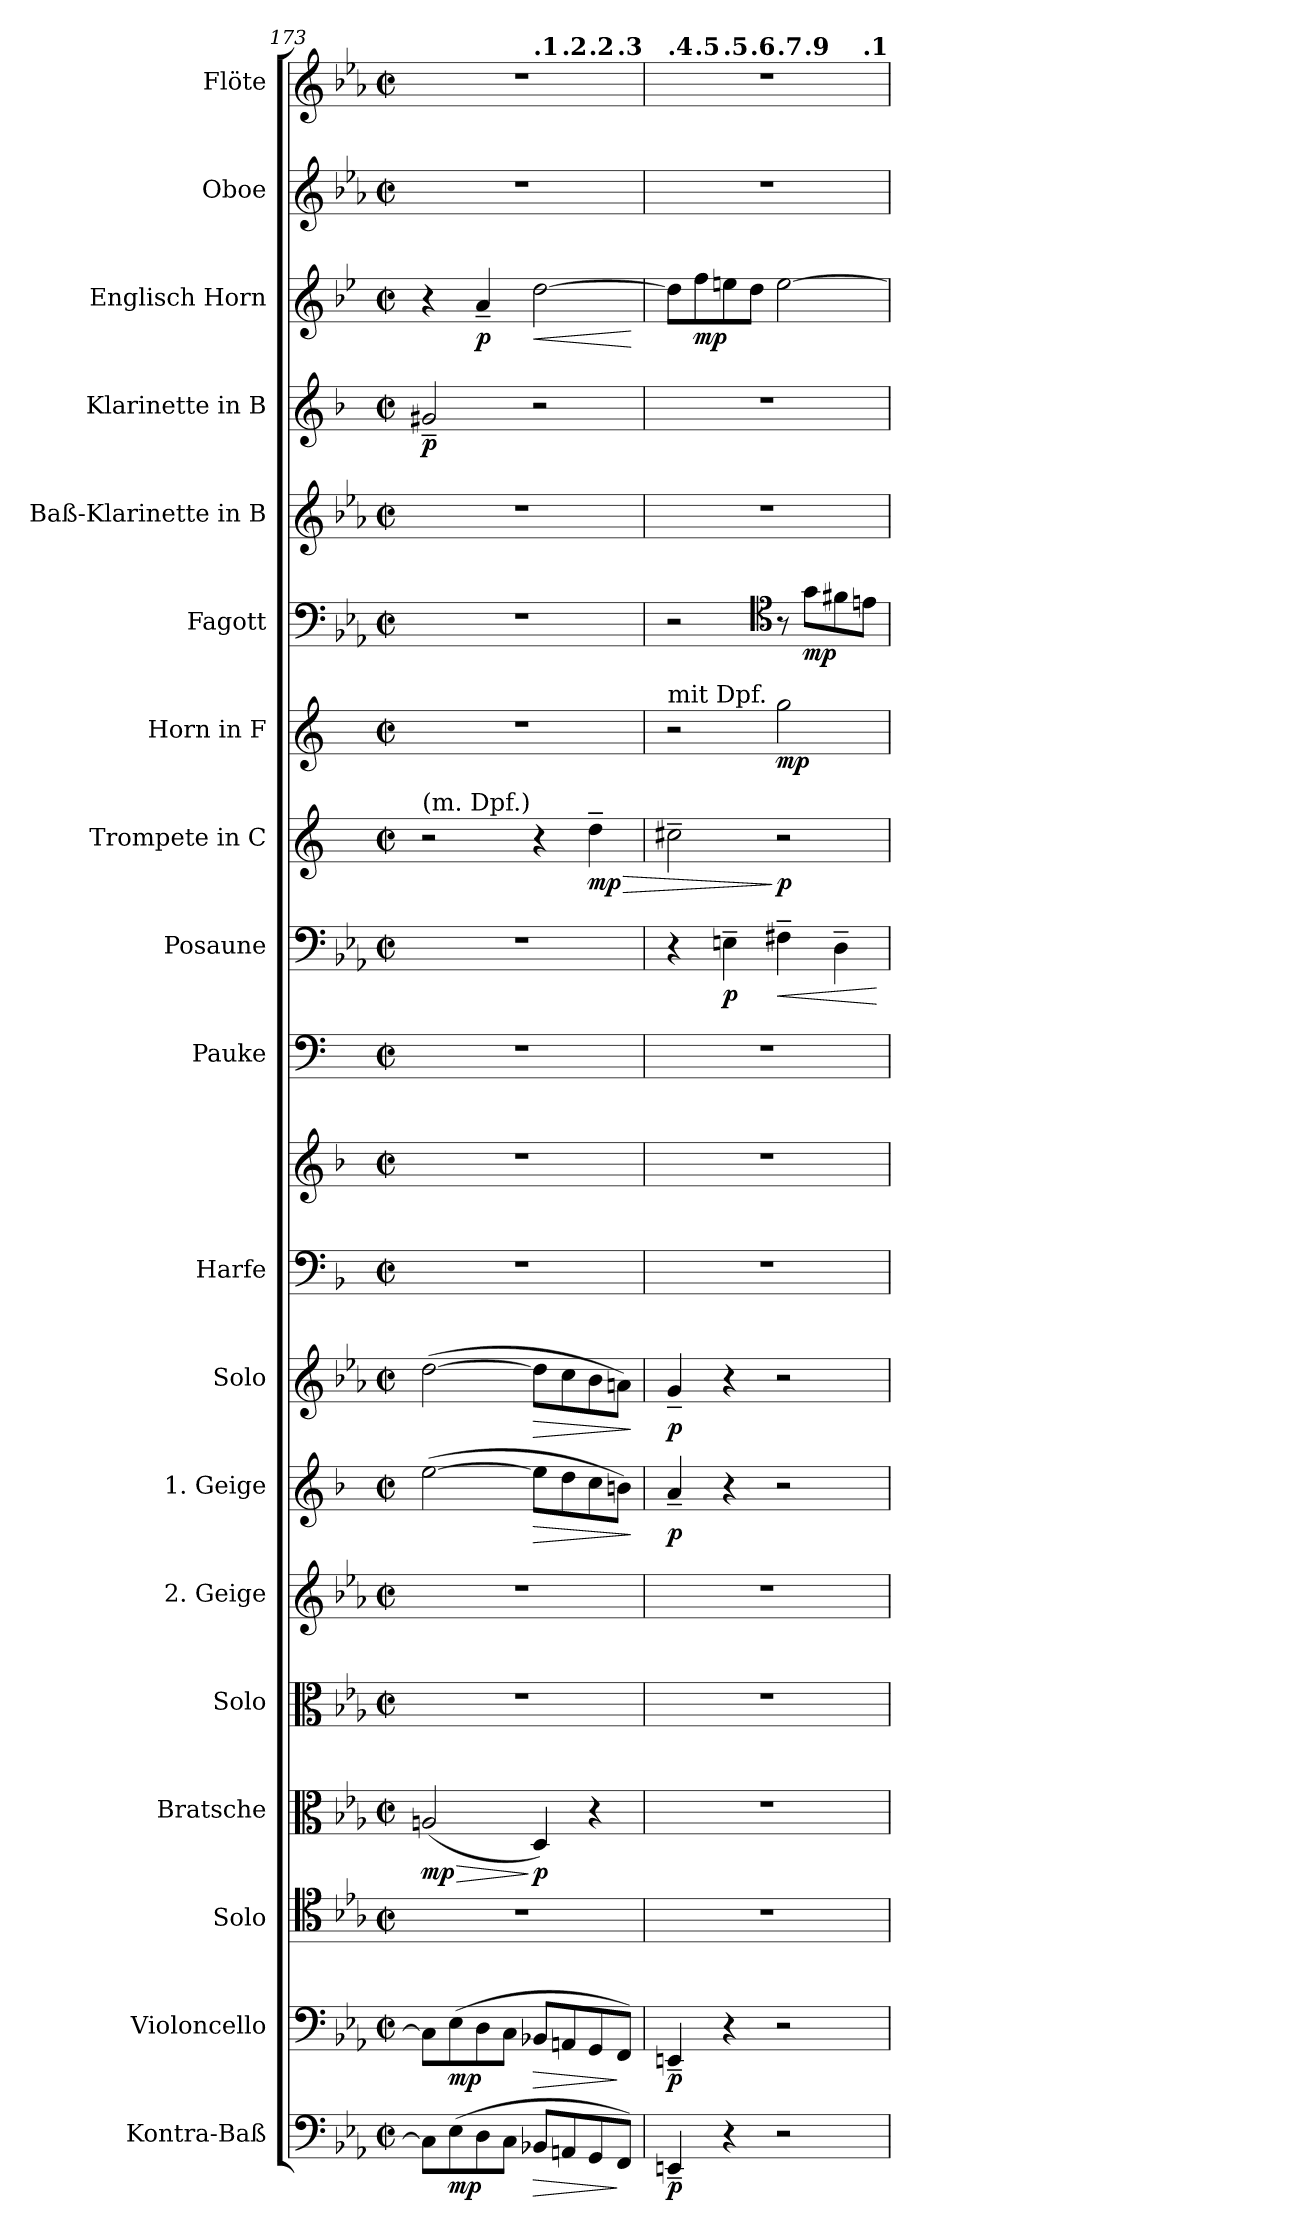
**kern	**dynam	**kern	**dynam	**kern	**kern	**dynam	**kern	**kern	**kern	**dynam	**kern	**dynam	**kern	**kern	**kern	**kern	**dynam	**kern	**dynam	**kern	**dynam	**kern	**dynam	**kern	**kern	**dynam	**kern	**dynam	**kern	**kern
*part19	*part19	*part18	*part18	*part17	*part16	*part16	*part15	*part14	*part13	*part13	*part12	*part12	*part11	*part11	*part10	*part9	*part9	*part8	*part8	*part7	*part7	*part6	*part6	*part5	*part4	*part4	*part3	*part3	*part2	*part1
*staff20	*staff20	*staff19	*staff19	*staff18	*staff17	*staff17	*staff16	*staff15	*staff14	*staff14	*staff13	*staff13	*staff12	*staff11	*staff10	*staff9	*staff9	*staff8	*staff8	*staff7	*staff7	*staff6	*staff6	*staff5	*staff4	*staff4	*staff3	*staff3	*staff2	*staff1
*I"Kontra-Baß	*	*I"Violoncello	*	*I"Solo	*I"Bratsche	*	*I"Solo	*I"2. Geige	*I"1. Geige	*	*I"Solo	*	*I"Harfe	*	*I"Pauke	*I"Posaune	*	*I"Trompete in C	*	*I"Horn in F	*	*I"Fagott	*	*I"Baß-Klarinette in B	*I"Klarinette in B	*	*I"Englisch Horn	*	*I"Oboe	*I"Flöte
*	*	*I'Vlc.	*	*I'Solo	*I'Br.	*	*I'Solo	*I'2. Gg	*I'1. Gg.	*	*I'Solo	*	*I'Hrf.	*	*I'Pk.	*I'Pos.	*	*I'Trp.	*	*I'Hr. F	*	*I'Fg.	*	*	*I'Kl. B	*	*I'E. H.	*	*I'Ob.	*I'Fl.
*clefF4	*	*clefF4	*	*clefC4	*clefC3	*	*clefC3	*clefG2	*clefG2	*	*clefG2	*	*clefF4	*clefG2	*clefF4	*clefF4	*	*clefG2	*	*clefG2	*	*clefF4	*	*clefG2	*clefG2	*	*clefG2	*	*clefG2	*clefG2
*ITrd7c12	*	*	*	*	*	*	*	*	*ITrd1c2	*	*	*	*ITrd1c2	*ITrd1c2	*	*	*	*	*	*ITrd4c7	*	*	*	*ITrd8c14	*ITrd1c2	*	*ITrd4c7	*	*	*
*k[b-e-a-]	*	*k[b-e-a-]	*	*k[b-e-a-]	*k[b-e-a-]	*	*k[b-e-a-]	*k[b-e-a-]	*k[b-e-a-]	*	*k[b-e-a-]	*	*k[b-e-a-]	*k[b-e-a-]	*k[]	*k[b-e-a-]	*	*k[]	*	*k[b-]	*	*k[b-e-a-]	*	*k[b-e-a-]	*k[b-e-a-]	*	*k[b-e-a-]	*	*k[b-e-a-]	*k[b-e-a-]
*M2/2	*	*M2/2	*	*M2/2	*M2/2	*	*M2/2	*M2/2	*M2/2	*	*M2/2	*	*M2/2	*M2/2	*M2/2	*M2/2	*	*M2/2	*	*M2/2	*	*M2/2	*	*M2/2	*M2/2	*	*M2/2	*	*M2/2	*M2/2
*met(c|)	*	*met(c|)	*	*met(c|)	*met(c|)	*	*met(c|)	*met(c|)	*met(c|)	*	*met(c|)	*	*met(c|)	*met(c|)	*met(c|)	*met(c|)	*	*met(c|)	*	*met(c|)	*	*met(c|)	*	*met(c|)	*met(c|)	*	*met(c|)	*	*met(c|)	*met(c|)
*MM114	*	*MM114	*	*MM114	*MM114	*	*MM114	*MM114	*MM114	*	*MM114	*	*MM114	*MM114	*MM114	*MM114	*	*MM114	*	*MM114	*	*MM114	*	*MM114	*MM114	*	*MM114	*	*MM114	*MM114
=173	=173	=173	=173	=173	=173	=173	=173	=173	=173	=173	=173	=173	=173	=173	=173	=173	=173	=173	=173	=173	=173	=173	=173	=173	=173	=173	=173	=173	=173	=173
!	!	!	!	!	!	!	!	!	!	!	!	!	!	!	!	!	!	!	!	!	!	!	!	!	!	!	!	!	!	!LO:TX:a:B:t=wieder fließender werden
!	!	!	!	!	!	!	!	!	!	!	!	!	!	!	!	!	!	!LO:TX:a:t=(m. Dpf.)	!	!	!	!	!	!	!	!	!	!	!	!
!	!	!	!	!	!	!LO:HP:b	!	!	!	!	!	!	!	!	!	!	!	!	!	!	!	!	!	!	!	!	!	!	!	!
!	!	!	!	!	!	!LO:DY:n=1:b	!	!	!	!	!	!	!	!	!	!	!	!	!	!	!	!	!	!	!	!LO:DY:b	!	!	!	!
*	*	*	*	*	*	*	*	*	*	*	*	*	*	*	*	*	*	*	*	*	*	*	*	*	*	*	*	*	*	*^
*	*	*	*	*	*	*	*	*	*	*	*	*	*	*	*	*	*	*	*	*	*	*	*	*	*	*	*	*	*	*	*^
*	*	*	*	*	*	*	*	*	*	*	*	*	*	*	*	*	*	*	*	*	*	*	*	*	*	*	*	*	*	*	*	*^
*	*	*	*	*	*	*	*	*	*	*	*	*	*	*	*	*	*	*	*	*	*	*	*	*	*	*	*	*	*	*	*	*	*^
*	*	*	*	*	*	*	*	*	*	*	*	*	*	*	*	*	*	*	*	*	*	*	*	*	*	*	*	*	*	*	*	*	*	*^
8CC\L]	.	8C\L]	.	1r	(<2An/	> mp	1r	1r	(>[2dd\	.	(>[2dd\	.	1r	1r	1r	1r	.	2r	.	1r	.	1r	.	1r	2f#X~/	p	4r	.	1r	1r	2ryy	2ryy	2.ryy	2..ryy	4ryy
!	!LO:DY:b	!	!LO:DY:b	!	!	!	!	!	!	!	!	!	!	!	!	!	!	!	!	!	!	!	!	!	!	!	!	!	!	!	!	!	!	!	!
(>8EE-\	mp	(>8E-\	mp	.	.	.	.	.	.	.	.	.	.	.	.	.	.	.	.	.	.	.	.	.	.	.	.	.	.	.	.	.	.	.	.
*	*	*	*	*	*	*	*	*	*	*	*	*	*	*	*	*	*	*	*	*	*	*	*	*	*	*	*	*	*	*MM114	*	*	*	*	*
!	!	!	!	!	!	!	!	!	!	!	!	!	!	!	!	!	!	!	!	!	!	!	!	!	!	!	!	!LO:DY:b	!	!	!	!	!	!	!
8DD\	.	8D\	.	.	.	.	.	.	.	.	.	.	.	.	.	.	.	.	.	.	.	.	.	.	.	.	4d~/	p	.	.	.	.	.	.	2.ryy
8CC\J	.	8C\J	.	.	.	.	.	.	.	.	.	.	.	.	.	.	.	.	.	.	.	.	.	.	.	.	.	.	.	.	.	.	.	.	.
*	*	*	*	*	*	*	*	*	*	*	*	*	*	*	*	*	*	*	*	*	*	*	*	*	*	*	*	*	*	*MM114	*	*	*	*	*
!	!	!	!	!	!	!	!	!	!	!	!	!	!	!	!	!	!	!	!	!	!	!	!	!	!	!	!	!	!	!	!LO:TX:a:B:t=.1	!	!	!	!
!	!LO:HP:b	!	!LO:HP:b	!	!	!LO:DY:n=2:b	!	!	!	!LO:HP:b	!	!LO:HP:b	!	!	!	!	!	!	!	!	!	!	!	!	!	!	!	!LO:HP:b	!	!	!	!	!	!	!
8BBB-X/L	>	8BB-X/L	>	.	4D/)	] p	.	.	8dd\L]	>	8dd\L]	>	.	.	.	.	.	4r	.	.	.	.	.	.	2r	.	[2g\	<	.	.	2ryy	8ryy	.	.	.
*	*	*	*	*	*	*	*	*	*	*	*	*	*	*	*	*	*	*	*	*	*	*	*	*	*	*	*	*	*	*MM114	*	*	*	*	*
!	!	!	!	!	!	!	!	!	!	!	!	!	!	!	!	!	!	!	!	!	!	!	!	!	!	!	!	!	!	!	!	!LO:TX:a:B:t=.2	!	!	!
8AAAn/	.	8AAn/	.	.	.	.	.	.	8cc\	.	8cc\	.	.	.	.	.	.	.	.	.	.	.	.	.	.	.	.	.	.	.	.	4.ryy	.	.	.
*	*	*	*	*	*	*	*	*	*	*	*	*	*	*	*	*	*	*	*	*	*	*	*	*	*	*	*	*	*	*MM114	*	*	*	*	*
!	!	!	!	!	!	!	!	!	!	!	!	!	!	!	!	!	!	!	!	!	!	!	!	!	!	!	!	!	!	!	!	!	!LO:TX:a:B:t=.2	!	!
!	!	!	!	!	!	!	!	!	!	!	!	!	!	!	!	!	!	!	!LO:HP:b	!	!	!	!	!	!	!	!	!	!	!	!	!	!	!	!
!	!	!	!	!	!	!	!	!	!	!	!	!	!	!	!	!	!	!	!LO:DY:n=1:b	!	!	!	!	!	!	!	!	!	!	!	!	!	!	!	!
8GGG/	.	8GG/	.	.	4r	.	.	.	8b-\	.	8b-\	.	.	.	.	.	.	4dd~\	> mp	.	.	.	.	.	.	.	.	.	.	.	.	.	4ryy	.	.
*	*	*	*	*	*	*	*	*	*	*	*	*	*	*	*	*	*	*	*	*	*	*	*	*	*	*	*	*	*	*MM114	*	*	*	*	*
!	!	!	!	!	!	!	!	!	!	!	!	!	!	!	!	!	!	!	!	!	!	!	!	!	!	!	!	!	!	!	!	!	!	!LO:TX:a:B:t=.3	!
8FFF/J)	]	8FF/J)	]	.	.	.	.	.	8an\J)	.	8an\J)	.	.	.	.	.	.	.	.	.	.	.	.	.	.	.	.	.	.	.	.	.	.	8ryy	.
.	.	.	.	.	.	.	.	.	.	]	.	]	.	.	.	.	.	.	.	.	.	.	.	.	.	.	.	[	.	.	.	.	.	.	.
*	*	*	*	*	*	*	*	*	*	*	*	*	*	*	*	*	*	*	*	*	*	*	*	*	*	*	*	*	*	*v	*v	*v	*v	*v	*v
=174	=174	=174	=174	=174	=174	=174	=174	=174	=174	=174	=174	=174	=174	=174	=174	=174	=174	=174	=174	=174	=174	=174	=174	=174	=174	=174	=174	=174	=174	=174
*	*	*	*	*	*	*	*	*	*	*	*	*	*	*	*	*	*	*	*	*	*	*	*	*	*	*	*	*	*	*MM114
*	*	*	*	*	*	*	*	*	*	*	*	*	*	*	*	*	*	*	*	*	*	*	*	*	*	*	*	*	*	*^
*	*	*	*	*	*	*	*	*	*	*	*	*	*	*	*	*	*	*	*	*	*	*	*	*	*	*	*	*	*	*	*^
*	*	*	*	*	*	*	*	*	*	*	*	*	*	*	*	*	*	*	*	*	*	*	*	*	*	*	*	*	*	*	*	*^
*	*	*	*	*	*	*	*	*	*	*	*	*	*	*	*	*	*	*	*	*	*	*	*	*	*	*	*	*	*	*	*	*	*^
*	*	*	*	*	*	*	*	*	*	*	*	*	*	*	*	*	*	*	*	*	*	*	*	*	*	*	*	*	*	*	*	*	*	*^
!	!	!	!	!	!	!	!	!	!	!	!	!	!	!	!	!	!	!	!	!	!	!	!	!	!	!	!	!	!	!LO:TX:a:B:t=.4	!	!	!	!	!
!	!	!	!	!	!	!	!	!	!	!	!	!	!	!	!	!	!	!	!	!LO:TX:a:t=mit Dpf.	!	!	!	!	!	!	!	!	!	!	!	!	!	!	!
!	!LO:DY:b	!	!LO:DY:b	!	!	!	!	!	!	!LO:DY:b	!	!LO:DY:b	!	!	!	!	!	!	!	!	!	!	!	!	!	!	!	!	!	!	!	!	!	!	!
*	*	*	*	*	*	*	*	*	*	*	*	*	*	*	*	*	*	*	*	*	*	*	*	*	*	*	*	*	*	*	*	*	*	*	*^
4EEEn~/	p	4EEn~/	p	1r	1r	.	1r	1r	4g~/	p	4g~/	p	1r	1r	1r	4r	.	2cc#X~\	.	2r	.	2r	.	1r	1r	.	8g\L]	.	1r	1r	8ryy	4ryy	4.ryy	2ryy	2ryy	2.ryy
*	*	*	*	*	*	*	*	*	*	*	*	*	*	*	*	*	*	*	*	*	*	*	*	*	*	*	*	*	*	*MM114	*	*	*	*	*	*
!	!	!	!	!	!	!	!	!	!	!	!	!	!	!	!	!	!	!	!	!	!	!	!	!	!	!	!	!	!	!	!LO:TX:a:B:t=.5	!	!	!	!	!
!	!	!	!	!	!	!	!	!	!	!	!	!	!	!	!	!	!	!	!	!	!	!	!	!	!	!	!	!LO:DY:b	!	!	!	!	!	!	!	!
.	.	.	.	.	.	.	.	.	.	.	.	.	.	.	.	.	.	.	.	.	.	.	.	.	.	.	8b-\	mp	.	.	2..ryy	.	.	.	.	.
*	*	*	*	*	*	*	*	*	*	*	*	*	*	*	*	*	*	*	*	*	*	*	*	*	*	*	*	*	*	*MM114	*	*	*	*	*	*
!	!	!	!	!	!	!	!	!	!	!	!	!	!	!	!	!	!	!	!	!	!	!	!	!	!	!	!	!	!	!	!	!LO:TX:a:B:t=.5	!	!	!	!
!	!	!	!	!	!	!	!	!	!	!	!	!	!	!	!	!	!LO:DY:b	!	!	!	!	!	!	!	!	!	!	!	!	!	!	!	!	!	!	!
4r	.	4r	.	.	.	.	.	.	4r	.	4r	.	.	.	.	4En~\	p	.	.	.	.	.	.	.	.	.	8an\	.	.	.	.	2.ryy	.	.	.	.
*	*	*	*	*	*	*	*	*	*	*	*	*	*	*	*	*	*	*	*	*	*	*	*	*	*	*	*	*	*	*MM114	*	*	*	*	*	*
!	!	!	!	!	!	!	!	!	!	!	!	!	!	!	!	!	!	!	!	!	!	!	!	!	!	!	!	!	!	!	!	!	!LO:TX:a:B:t=.6	!	!	!
.	.	.	.	.	.	.	.	.	.	.	.	.	.	.	.	.	.	.	.	.	.	.	.	.	.	.	8g\J	.	.	.	.	.	2ryy	.	.	.
*	*	*	*	*	*	*	*	*	*	*	*	*	*	*	*	*	*	*	*	*	*	*clefC4	*	*	*	*	*	*	*	*	*	*	*	*	*	*
*	*	*	*	*	*	*	*	*	*	*	*	*	*	*	*	*	*	*	*	*	*	*	*	*	*	*	*	*	*	*MM114	*	*	*	*	*	*
!	!	!	!	!	!	!	!	!	!	!	!	!	!	!	!	!	!	!	!	!	!	!	!	!	!	!	!	!	!	!	!	!	!	!LO:TX:a:B:t=.7	!	!
!	!	!	!	!	!	!	!	!	!	!	!	!	!	!	!	!	!LO:HP:b	!	!LO:DY:n=1:b	!	!LO:DY:b	!	!	!	!	!	!	!	!	!	!	!	!	!	!	!
2r	.	2r	.	.	.	.	.	.	2r	.	2r	.	.	.	.	4F#X~\	<	2r	] p	2cc\	mp	8r	.	.	.	.	[2a\	.	.	.	.	.	.	2ryy	8ryy	.
*	*	*	*	*	*	*	*	*	*	*	*	*	*	*	*	*	*	*	*	*	*	*	*	*	*	*	*	*	*	*MM114	*	*	*	*	*	*
!	!	!	!	!	!	!	!	!	!	!	!	!	!	!	!	!	!	!	!	!	!	!	!	!	!	!	!	!	!	!	!	!	!	!	!LO:TX:a:B:t=.9	!
!	!	!	!	!	!	!	!	!	!	!	!	!	!	!	!	!	!	!	!	!	!	!	!LO:DY:b	!	!	!	!	!	!	!	!	!	!	!	!	!
.	.	.	.	.	.	.	.	.	.	.	.	.	.	.	.	.	.	.	.	.	.	8g\L	mp	.	.	.	.	.	.	.	.	.	.	.	4.ryy	.
*	*	*	*	*	*	*	*	*	*	*	*	*	*	*	*	*	*	*	*	*	*	*	*	*	*	*	*	*	*	*MM116	*	*	*	*	*	*
.	.	.	.	.	.	.	.	.	.	.	.	.	.	.	.	4D~\	.	.	.	.	.	8f#X\	.	.	.	.	.	.	.	.	.	.	.	.	.	4ryy
*	*	*	*	*	*	*	*	*	*	*	*	*	*	*	*	*	*	*	*	*	*	*	*	*	*	*	*	*	*	*MM116	*	*	*	*	*	*
!	!	!	!	!	!	!	!	!	!	!	!	!	!	!	!	!	!	!	!	!	!	!	!	!	!	!	!	!	!	!	!	!	!LO:TX:a:B:t=.1	!	!	!
.	.	.	.	.	.	.	.	.	.	.	.	.	.	.	.	.	.	.	.	.	.	8en\J	.	.	.	.	.	.	.	.	.	.	8ryy	.	.	.
.	.	.	.	.	.	.	.	.	.	.	.	.	.	.	.	.	[	.	.	.	.	.	.	.	.	.	.	.	.	.	.	.	.	.	.	.
*	*	*	*	*	*	*	*	*	*	*	*	*	*	*	*	*	*	*	*	*	*	*	*	*	*	*	*	*	*	*v	*v	*v	*v	*v	*v	*v
=	=	=	=	=	=	=	=	=	=	=	=	=	=	=	=	=	=	=	=	=	=	=	=	=	=	=	=	=	=	=
*-	*-	*-	*-	*-	*-	*-	*-	*-	*-	*-	*-	*-	*-	*-	*-	*-	*-	*-	*-	*-	*-	*-	*-	*-	*-	*-	*-	*-	*-	*-
